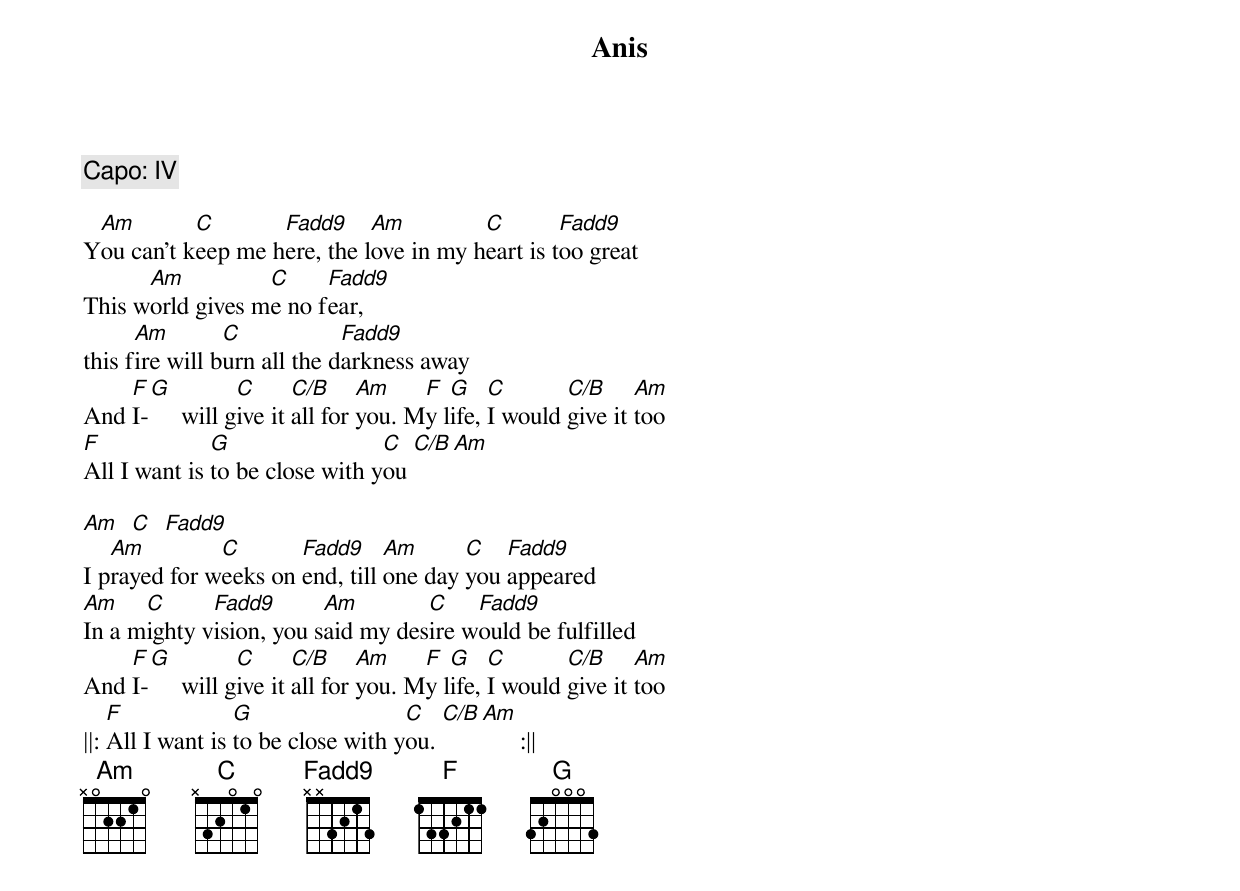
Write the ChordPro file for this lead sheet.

{title: Anis}
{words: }
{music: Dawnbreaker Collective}
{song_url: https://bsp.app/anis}
{c: Capo: IV}
{define: Fadd9 base-fret 1 frets x x 3 2 1 3}

Y[Am]ou can't k[C]eep me h[Fadd9]ere, the l[Am]ove in my h[C]eart is t[Fadd9]oo great
This w[Am]orld gives m[C]e no f[Fadd9]ear,
this f[Am]ire will b[C]urn all the d[Fadd9]arkness away
And [F]I-[G]     will g[C]ive it [C/B]all for [Am]you. M[F]y l[G]ife, [C]I would [C/B]give it [Am]too
[F]All I want is [G]to be close with y[C]ou [C/B][Am]

[Am]  [C]  [Fadd9]
I p[Am]rayed for w[C]eeks on [Fadd9]end, till [Am]one day [C]you [Fadd9]appeared
[Am]In a m[C]ighty v[Fadd9]ision, you s[Am]aid my des[C]ire w[Fadd9]ould be fulfilled
And [F]I-[G]     will g[C]ive it [C/B]all for [Am]you. M[F]y l[G]ife, [C]I would [C/B]give it [Am]too
||: [F]All I want is [G]to be close with y[C]ou. [C/B][Am]      :||
